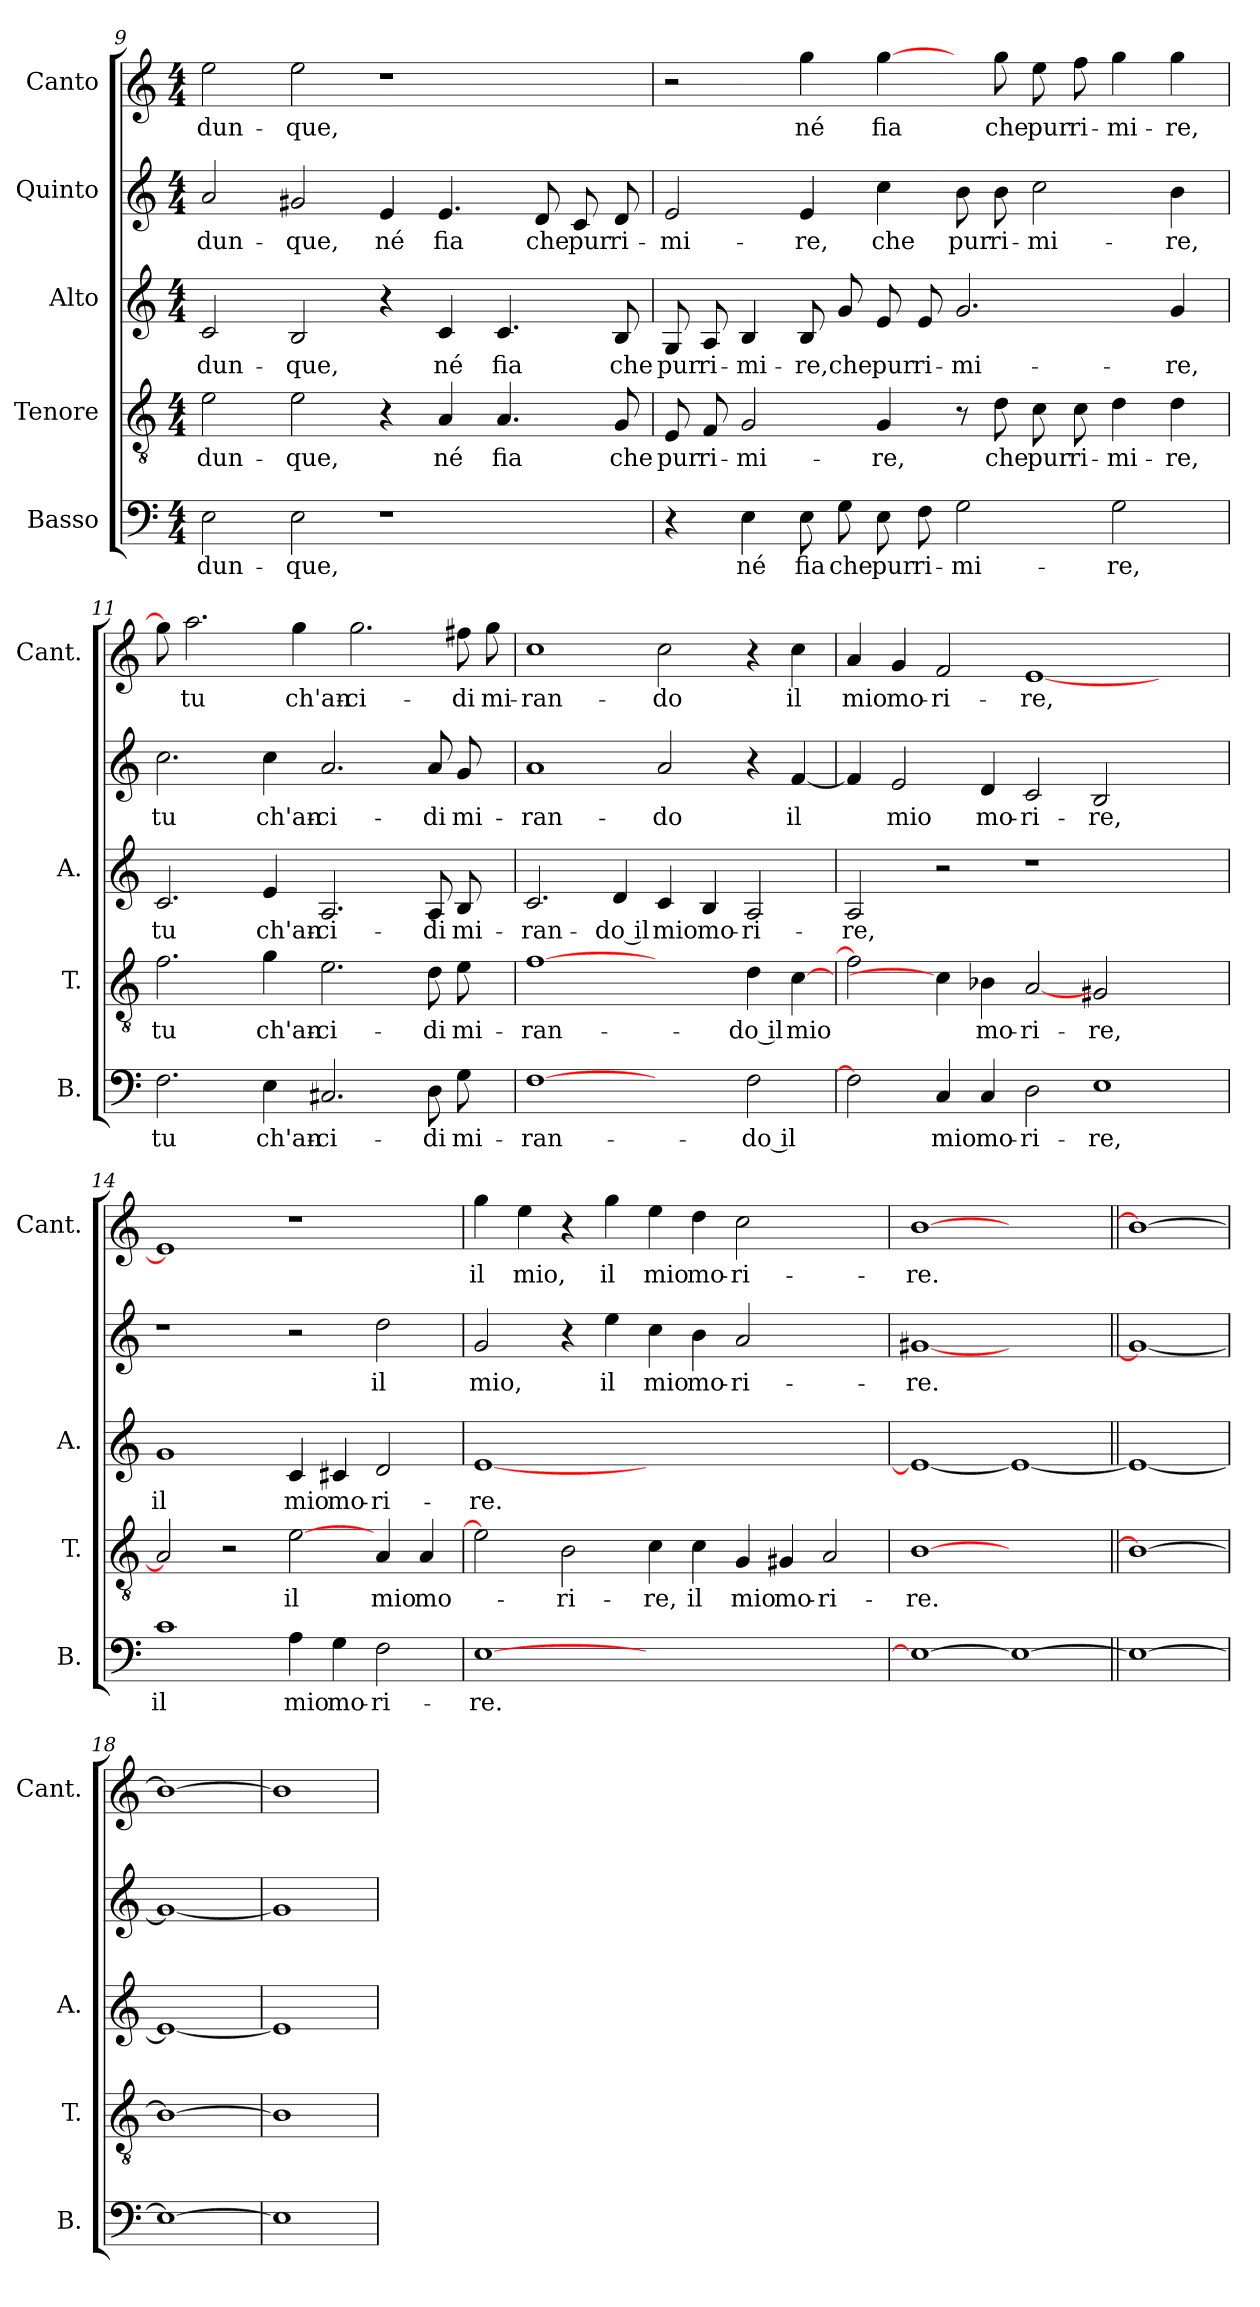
**kern	**text	**kern	**text	**kern	**text	**kern	**text	**kern	**text
*part5	*part5	*part4	*part4	*part3	*part3	*part2	*part2	*part1	*part1
*staff5	*staff5	*staff4	*staff4	*staff3	*staff3	*staff2	*staff2	*staff1	*staff1
*I"Basso	*	*I"Tenore	*	*I"Alto	*	*I"Quinto	*	*I"Canto	*
*I'B.	*	*I'T.	*	*I'A.	*	*	*	*I'Cant.	*
*clefF4	*	*clefGv2	*	*clefG2	*	*clefG2	*	*clefG2	*
*k[]	*	*k[]	*	*k[]	*	*k[]	*	*k[]	*
*C:	*	*C:	*	*C:	*	*C:	*	*C:	*
*M4/4	*	*M4/4	*	*M4/4	*	*M4/4	*	*M4/4	*
=9	=9	=9	=9	=9	=9	=9	=9	=9	=9
2E\	dun-	2e\	dun-	2c/	dun-	2a/	dun-	2ee\	dun-
2E\	-que,	2e\	-que,	2B/	-que,	2g#X/	-que,	2ee\	-que,
1r	.	4r	.	4r	.	4e/	né	1r	.
.	.	4A/	né	4c/	né	4.e/	fia	.	.
.	.	4.A/	fia	4.c/	fia	.	.	.	.
.	.	.	.	.	.	8d/	che	.	.
.	.	.	.	.	.	8c/	pur	.	.
.	.	8G/	che	8B/	che	8d/	ri-	.	.
=10	=10	=10	=10	=10	=10	=10	=10	=10	=10
4r	.	8E/	pur	8G/	pur	2e/	-mi-	2r	.
.	.	8F/	ri-	8A/	ri-	.	.	.	.
4E\	né	2G/	-mi-	4B/	-mi-	.	.	.	.
8E\	fia	.	.	8B/	-re,	4e/	-re,	4gg\	né
8G\	che	.	.	8g/	che	.	.	.	.
8E\	pur	4G/	-re,	8e/	pur	4cc\	che	[4gg\	fia
8F\	ri-	.	.	8e/	ri-	.	.	.	.
2G\	-mi-	8r	.	2.g/	-mi-	8b\	pur	8ryy	.
.	.	8d\	che	.	.	8b\	ri-	8gg\	che
.	.	8c\	pur	.	.	2cc\	-mi-	8ee\	pur
.	.	8c\	ri-	.	.	.	.	8ff\	ri-
2G\	-re,	4d\	-mi-	.	.	.	.	4gg\	-mi-
.	.	4d\	-re,	4g/	-re,	4b\	-re,	4gg\	-re,
=11	=11	=11	=11	=11	=11	=11	=11	=11	=11
2.F\	tu	2.f\	tu	2.c/	tu	2.cc\	tu	8gg\]	.
.	.	.	.	.	.	.	.	2.aa\	tu
4E\	ch'an-	4g\	ch'an-	4e/	ch'an-	4cc\	ch'an-	.	.
.	.	.	.	.	.	.	.	4gg\	ch'an-
2.C#X/	-ci-	2.e\	-ci-	2.A/	-ci-	2.a/	-ci-	.	.
.	.	.	.	.	.	.	.	2.gg\	-ci-
8D\	-di	8d\	-di	8A/	-di	8a/	-di	.	.
8G\	mi-	8e\	mi-	8B/	mi-	8g/	mi-	8ff#X\	-di
8ryy	.	8ryy	.	8ryy	.	8ryy	.	8gg\	mi-
=12	=12	=12	=12	=12	=12	=12	=12	=12	=12
[1F\	-ran-	[1f\	-ran-	2.c/	-ran-	1a/	-ran-	1cc\	-ran-
.	.	.	.	4d/	-do il	.	.	.	.
2ryy	.	2ryy	.	4c/	mio	2a/	-do	2cc\	-do
.	.	.	.	4B/	mo-	.	.	.	.
2F\	-do il	4d\	-do il	2A/	-ri-	4r	.	4r	.
.	.	[4c\	mio	.	.	[4f/	il	4cc\	il
=13	=13	=13	=13	=13	=13	=13	=13	=13	=13
2F\]	.	2f\]	.	2A/	-re,	4f/]	.	4a/	mio
.	.	.	.	.	.	2e/	mio	4g/	mo-
4C/	mio	4c\]	.	2r	.	.	.	2f/	-ri-
4C/	mo-	4B-X\	mo-	.	.	4d/	mo-	.	.
2D\	-ri-	[2A/	-ri-	1r	.	2c/	-ri-	[1e/	-re,
1E\	-re,	2G#X/	-re,	.	.	2B/	-re,	.	.
.	.	2ryy	.	2ryy	.	2ryy	.	2ryy	.
=14	=14	=14	=14	=14	=14	=14	=14	=14	=14
1c\	il	2A/]	.	1g/	il	1r	.	1e/]	.
.	.	2r	.	.	.	.	.	.	.
4A\	mio	[2e\	il	4c/	mio	2r	.	1r	.
4G\	mo-	.	.	4c#X/	mo-	.	.	.	.
2F\	-ri-	4A/	mio	2d/	-ri-	2dd\	il	.	.
.	.	4A/	mo-	.	.	.	.	.	.
=15	=15	=15	=15	=15	=15	=15	=15	=15	=15
[1E\	-re.	2e\]	.	[1e/	-re.	2g/	mio,	4gg\	il
.	.	.	.	.	.	.	.	4ee\	mio,
.	.	2B\	-ri-	.	.	4r	.	4r	.
.	.	.	.	.	.	4ee\	il	4gg\	il
1.ryy	.	4c\	-re,	1.ryy	.	4cc\	mio	4ee\	mio
.	.	4c\	il	.	.	4b\	mo-	4dd\	mo-
.	.	4G/	mio	.	.	2a/	-ri-	2cc\	-ri-
.	.	4G#X/	mo-	.	.	.	.	.	.
.	.	2A/	-ri-	.	.	2ryy	.	2ryy	.
=16	=16	=16	=16	=16	=16	=16	=16	=16	=16
1E\_	.	[1B\	-re.	1e/_	.	[1g#X/	-re.	[1b\	-re.
1E\_	.	1ryy	.	1e/_	.	1ryy	.	1ryy	.
=17||	=17||	=17||	=17||	=17||	=17||	=17||	=17||	=17||	=17||
1E\_	.	1B\_	.	1e/_	.	1g#/_	.	1b\_	.
=18	=18	=18	=18	=18	=18	=18	=18	=18	=18
1E\_	.	1B\_	.	1e/_	.	1g#/_	.	1b\_	.
=19	=19	=19	=19	=19	=19	=19	=19	=19	=19
1E\]	.	1B\]	.	1e/]	.	1g#/]	.	1b\]	.
=	=	=	=	=	=	=	=	=	=
*-	*-	*-	*-	*-	*-	*-	*-	*-	*-
